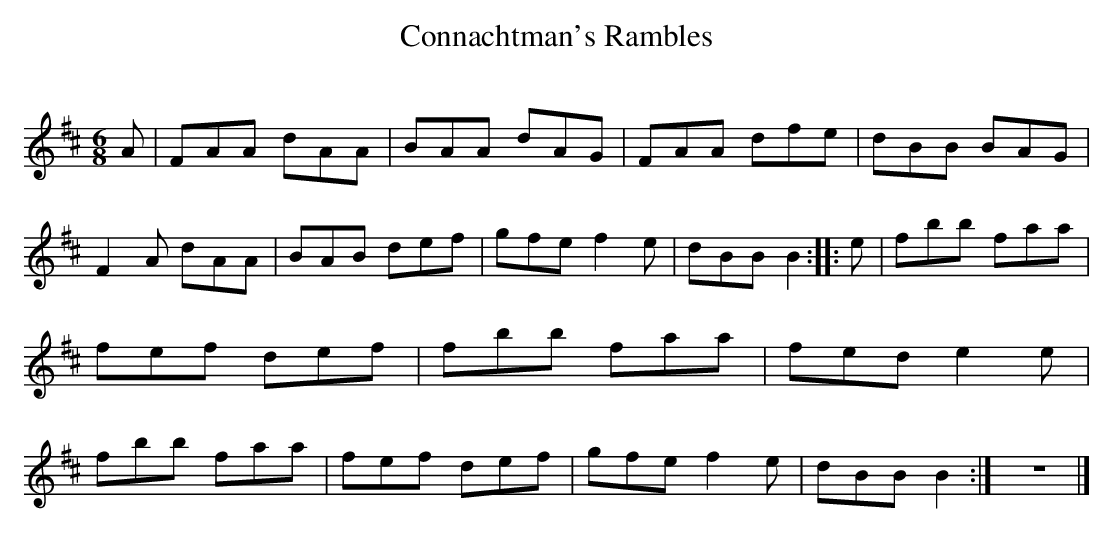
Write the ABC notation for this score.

X:1
T:Connachtman's Rambles
C:
M:6/8
L:1/8
K:Bm
A |FAA dAA |BAA dAG |FAA dfe |dBB BAG |F2 A dAA |BAB def |gfe f2 e |dBB B2 ::e |fbb faa |fef def |fbb faa |fed e2 e |fbb faa |fef def |gfe f2 e |dBB B2 :|z6 |]
